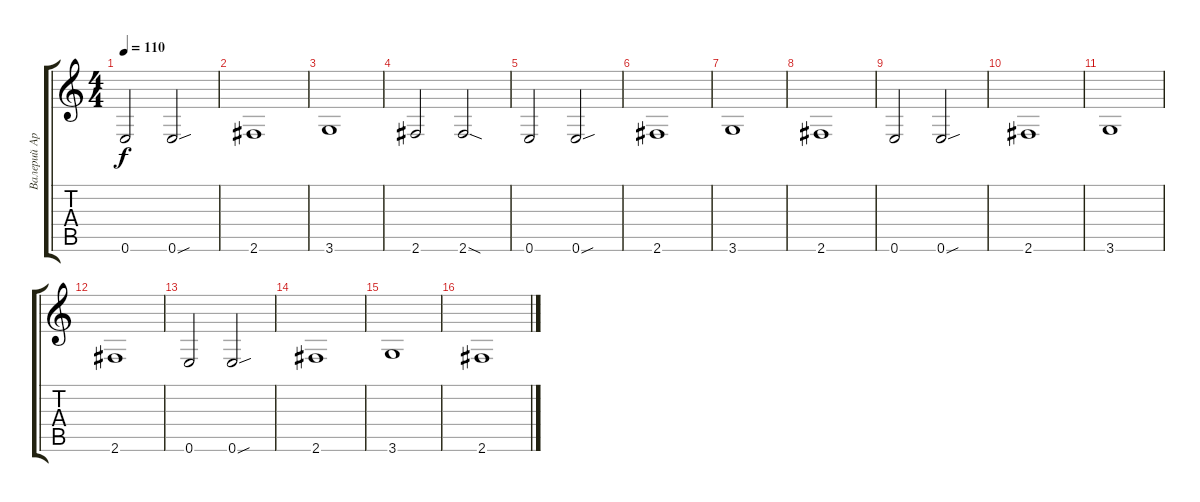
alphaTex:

\track ("Валерий Аркадин" "Валерий Ар") {instrument electricguitarclean}
\staff {score tabs}
\tuning (E4 B3 G3 D3 A2 E2) {hide}
\ts (4 4)
\tempo 110
\clef g2
\ks c
0.6.2{dy f instrument distortionguitar} 0.6{sou}.2 |
2.6.1 |
3.6.1 |
2.6.2 2.6{sod}.2 |
0.6.2{instrument distortionguitar} 0.6{sou}.2 |
2.6.1 |
3.6.1 |
2.6.1 |
0.6.2{instrument distortionguitar} 0.6{sou}.2 |
2.6.1 |
3.6.1 |
2.6.1 |
0.6.2{instrument distortionguitar} 0.6{sou}.2 |
2.6.1 |
3.6.1 |
2.6.1
